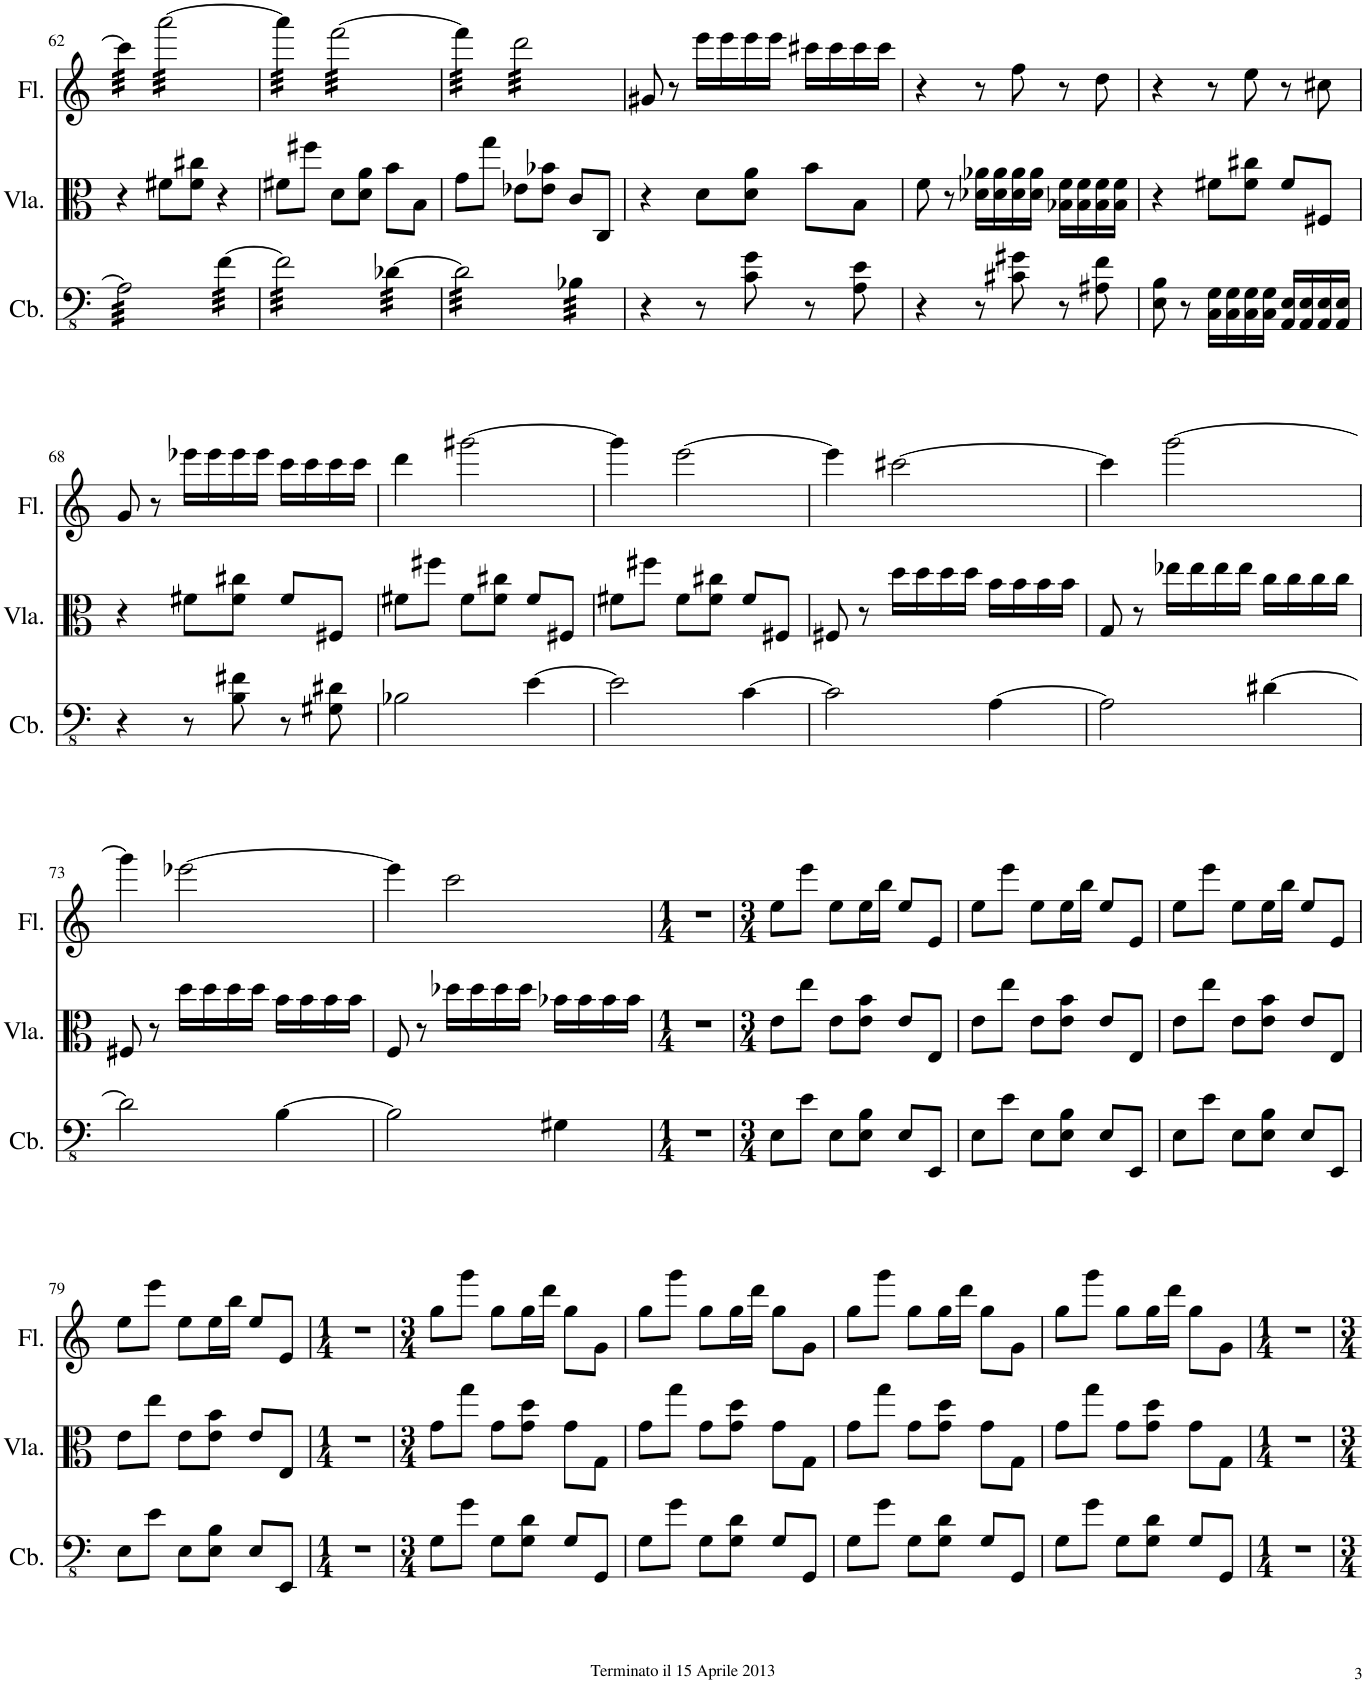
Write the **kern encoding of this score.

**kern	**kern	**kern
*part3	*part2	*part1
*staff3	*staff2	*staff1
*I"Double Bass	*I"Viola	*I"Flute
*	*I'Vla.	*I'Fl.
!!LO:PB:g=z
*clefFv4	*clefC3	*clefG2
*Trd7c12	*	*
*k[]	*k[]	*k[]
*M3/4	*M3/4	*M3/4
=62	=62	=62
*tremolo	*	*
*	*	*tremolo
32AA\]LLL	4r	32ccc#\]LLL
32AA\	.	32ccc#\
32AA\	.	32ccc#\
32AA\	.	32ccc#\
32AA\	.	32ccc#\
32AA\	.	32ccc#\
32AA\	.	32ccc#\
32AA\	.	32ccc#\JJJ
32AA\	8f#X\L	[32aaa\LLL
32AA\	.	32aaa\
32AA\	.	32aaa\
32AA\	.	32aaa\
32AA\	8f#\ 8cc#X\J	32aaa\
32AA\	.	32aaa\
32AA\	.	32aaa\
32AA\JJJ	.	32aaa\
[32F\LLL	4r	32aaa\
32F\	.	32aaa\
32F\	.	32aaa\
32F\	.	32aaa\
32F\	.	32aaa\
32F\	.	32aaa\
32F\	.	32aaa\
32F\JJJ	.	32aaa\JJJ
=63	=63	=63
32F\]LLL	8f#X\L	32aaa\]LLL
32F\	.	32aaa\
32F\	.	32aaa\
32F\	.	32aaa\
32F\	8ff#X\J	32aaa\
32F\	.	32aaa\
32F\	.	32aaa\
32F\	.	32aaa\JJJ
32F\	8d\L	[32fff\LLL
32F\	.	32fff\
32F\	.	32fff\
32F\	.	32fff\
32F\	8d\ 8a\J	32fff\
32F\	.	32fff\
32F\	.	32fff\
32F\JJJ	.	32fff\
[32D-X\LLL	8b\L	32fff\
32D-X\	.	32fff\
32D-X\	.	32fff\
32D-X\	.	32fff\
32D-X\	8B\J	32fff\
32D-X\	.	32fff\
32D-X\	.	32fff\
32D-X\JJJ	.	32fff\JJJ
=64	=64	=64
32D-\]LLL	8g\L	32fff\]LLL
32D-\	.	32fff\
32D-\	.	32fff\
32D-\	.	32fff\
32D-\	8gg\J	32fff\
32D-\	.	32fff\
32D-\	.	32fff\
32D-\	.	32fff\JJJ
32D-\	8e-X\L	32ddd\LLL
32D-\	.	32ddd\
32D-\	.	32ddd\
32D-\	.	32ddd\
32D-\	8e-\ 8b-X\J	32ddd\
32D-\	.	32ddd\
32D-\	.	32ddd\
32D-\JJJ	.	32ddd\
32BB-X\LLL	8c/L	32ddd\
32BB-X\	.	32ddd\
32BB-X\	.	32ddd\
32BB-X\	.	32ddd\
32BB-X\	8C/J	32ddd\
32BB-X\	.	32ddd\
32BB-X\	.	32ddd\
32BB-X\JJJ	.	32ddd\JJJ
*	*	*Xtremolo
*Xtremolo	*	*
=65	=65	=65
4r	4r	8g#X/
.	.	8r
8r	8d\L	16eee\LL
.	.	16eee\
8C\ 8G\	8d\ 8a\J	16eee\
.	.	16eee\JJ
8r	8b\L	16ccc#X\LL
.	.	16ccc#\
8AA\ 8E\	8B\J	16ccc#\
.	.	16ccc#\JJ
=66	=66	=66
4r	8f\	4r
.	8r	.
8r	16d-X\ 16a-X\LL	8r
.	16d-\ 16a-\	.
8C#X\ 8G#X\	16d-\ 16a-\	8ff\
.	16d-\ 16a-\JJ	.
8r	16B-X\ 16f\LL	8r
.	16B-\ 16f\	.
8AA#X\ 8F\	16B-\ 16f\	8dd\
.	16B-\ 16f\JJ	.
=67	=67	=67
8EE\ 8BB\	4r	4r
8r	.	.
16CC\ 16GG\LL	8f#X\L	8r
16CC\ 16GG\	.	.
16CC\ 16GG\	8f#\ 8cc#X\J	8ee\
16CC\ 16GG\JJ	.	.
16AAA/ 16EE/LL	8f#/L	8r
16AAA/ 16EE/	.	.
16AAA/ 16EE/	8F#X/J	8cc#X\
16AAA/ 16EE/JJ	.	.
!!LO:LB:g=z
=68	=68	=68
4r	4r	8g/
.	.	8r
8r	8f#X\L	16eee-X\LL
.	.	16eee-\
8BB\ 8F#X\	8f#\ 8cc#X\J	16eee-\
.	.	16eee-\JJ
8r	8f#/L	16ccc\LL
.	.	16ccc\
8GG#X\ 8D#X\	8F#X/J	16ccc\
.	.	16ccc\JJ
=69	=69	=69
2BB-X\	8f#X\L	4ddd\
.	8ff#X\J	.
.	8f#\L	[2ggg#X\
.	8f#\ 8cc#X\J	.
[4E\	8f#/L	.
.	8F#X/J	.
=70	=70	=70
2E\]	8f#X\L	4ggg#\]
.	8ff#X\J	.
.	8f#\L	[2eee\
.	8f#\ 8cc#X\J	.
[4C\	8f#/L	.
.	8F#X/J	.
=71	=71	=71
2C\]	8F#X/	4eee\]
.	8r	.
.	16dd\LL	[2ccc#X\
.	16dd\	.
.	16dd\	.
.	16dd\JJ	.
[4AA\	16b\LL	.
.	16b\	.
.	16b\	.
.	16b\JJ	.
=72	=72	=72
2AA\]	8G/	4ccc#\]
.	8r	.
.	16ee-X\LL	[2ggg\
.	16ee-\	.
.	16ee-\	.
.	16ee-\JJ	.
[4D#X\	16cc\LL	.
.	16cc\	.
.	16cc\	.
.	16cc\JJ	.
!!LO:LB:g=z
=73	=73	=73
2D#\]	8F#X/	4ggg\]
.	8r	.
.	16dd\LL	[2eee-X\
.	16dd\	.
.	16dd\	.
.	16dd\JJ	.
[4BB\	16b\LL	.
.	16b\	.
.	16b\	.
.	16b\JJ	.
=74	=74	=74
2BB\]	8F/	4eee-\]
.	8r	.
.	16dd-X\LL	2ccc\
.	16dd-\	.
.	16dd-\	.
.	16dd-\JJ	.
4GG#X\	16b-X\LL	.
.	16b-\	.
.	16b-\	.
.	16b-\JJ	.
=75	=75	=75
*M1/4	*M1/4	*M1/4
4r	4r	4r
=76	=76	=76
*M3/4	*M3/4	*M3/4
8EE\L	8e\L	8ee\L
8E\J	8ee\J	8eee\J
8EE\L	8e\L	8ee\L
8EE\ 8BB\J	8e\ 8b\J	16ee\L
.	.	16bb\JJ
8EE/L	8e/L	8ee/L
8EEE/J	8E/J	8e/J
=77	=77	=77
8EE\L	8e\L	8ee\L
8E\J	8ee\J	8eee\J
8EE\L	8e\L	8ee\L
8EE\ 8BB\J	8e\ 8b\J	16ee\L
.	.	16bb\JJ
8EE/L	8e/L	8ee/L
8EEE/J	8E/J	8e/J
=78	=78	=78
8EE\L	8e\L	8ee\L
8E\J	8ee\J	8eee\J
8EE\L	8e\L	8ee\L
8EE\ 8BB\J	8e\ 8b\J	16ee\L
.	.	16bb\JJ
8EE/L	8e/L	8ee/L
8EEE/J	8E/J	8e/J
!!LO:LB:g=z
=79	=79	=79
8EE\L	8e\L	8ee\L
8E\J	8ee\J	8eee\J
8EE\L	8e\L	8ee\L
8EE\ 8BB\J	8e\ 8b\J	16ee\L
.	.	16bb\JJ
8EE/L	8e/L	8ee/L
8EEE/J	8E/J	8e/J
=80	=80	=80
*M1/4	*M1/4	*M1/4
4r	4r	4r
=81	=81	=81
*M3/4	*M3/4	*M3/4
8GG\L	8g\L	8gg\L
8G\J	8gg\J	8ggg\J
8GG\L	8g\L	8gg\L
8GG\ 8D\J	8g\ 8dd\J	16gg\L
.	.	16ddd\JJ
8GG/L	8g\L	8gg\L
8GGG/J	8G\J	8g\J
=82	=82	=82
8GG\L	8g\L	8gg\L
8G\J	8gg\J	8ggg\J
8GG\L	8g\L	8gg\L
8GG\ 8D\J	8g\ 8dd\J	16gg\L
.	.	16ddd\JJ
8GG/L	8g\L	8gg\L
8GGG/J	8G\J	8g\J
=83	=83	=83
8GG\L	8g\L	8gg\L
8G\J	8gg\J	8ggg\J
8GG\L	8g\L	8gg\L
8GG\ 8D\J	8g\ 8dd\J	16gg\L
.	.	16ddd\JJ
8GG/L	8g\L	8gg\L
8GGG/J	8G\J	8g\J
=84	=84	=84
8GG\L	8g\L	8gg\L
8G\J	8gg\J	8ggg\J
8GG\L	8g\L	8gg\L
8GG\ 8D\J	8g\ 8dd\J	16gg\L
.	.	16ddd\JJ
8GG/L	8g\L	8gg\L
8GGG/J	8G\J	8g\J
=85	=85	=85
*M1/4	*M1/4	*M1/4
4r	4r	4r
=	=	=
*-	*-	*-
